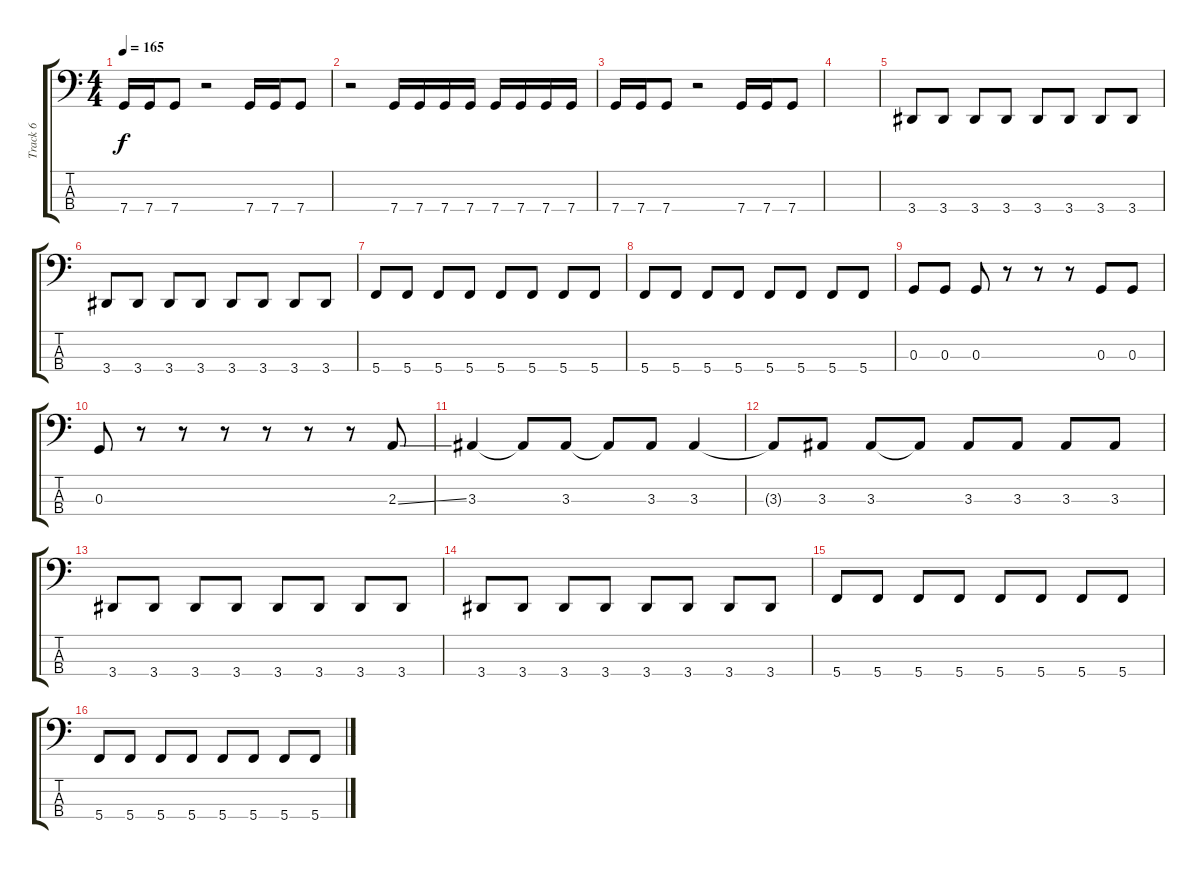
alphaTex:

\track ("Track 6" "Track 6") {instrument electricbasspick}
\staff {score tabs}
\tuning (F2 C2 G1 C1) {hide}
\ts (4 4)
\tempo 165
\clef f4
\ks c
7.4.16{dy f} 7.4.16 7.4.8 r.2 7.4.16 7.4.16 7.4.8 |
r.2 7.4.16 7.4.16 7.4.16 7.4.16 7.4.16 7.4.16 7.4.16 7.4.16 |
7.4.16 7.4.16 7.4.8 r.2 7.4.16 7.4.16 7.4.8 |
|
3.4.8 3.4.8 3.4.8 3.4.8 3.4.8 3.4.8 3.4.8 3.4.8 |
3.4.8 3.4.8 3.4.8 3.4.8 3.4.8 3.4.8 3.4.8 3.4.8 |
5.4.8 5.4.8 5.4.8 5.4.8 5.4.8 5.4.8 5.4.8 5.4.8 |
5.4.8 5.4.8 5.4.8 5.4.8 5.4.8 5.4.8 5.4.8 5.4.8 |
0.3.8 0.3.8 0.3.8 r.8 r.8 r.8 0.3.8 0.3.8 |
0.3.8 r.8 r.8 r.8 r.8 r.8 r.8 2.3{ss}.8 |
3.3.4 3.3{t}.8 3.3.8 3.3{t}.8 3.3.8 3.3.4 |
3.3{t}.8 3.3.8 3.3.8 3.3{t}.8 3.3.8 3.3.8 3.3.8 3.3.8 |
3.4.8 3.4.8 3.4.8 3.4.8 3.4.8 3.4.8 3.4.8 3.4.8 |
3.4.8 3.4.8 3.4.8 3.4.8 3.4.8 3.4.8 3.4.8 3.4.8 |
5.4.8 5.4.8 5.4.8 5.4.8 5.4.8 5.4.8 5.4.8 5.4.8 |
5.4.8 5.4.8 5.4.8 5.4.8 5.4.8 5.4.8 5.4.8 5.4.8
